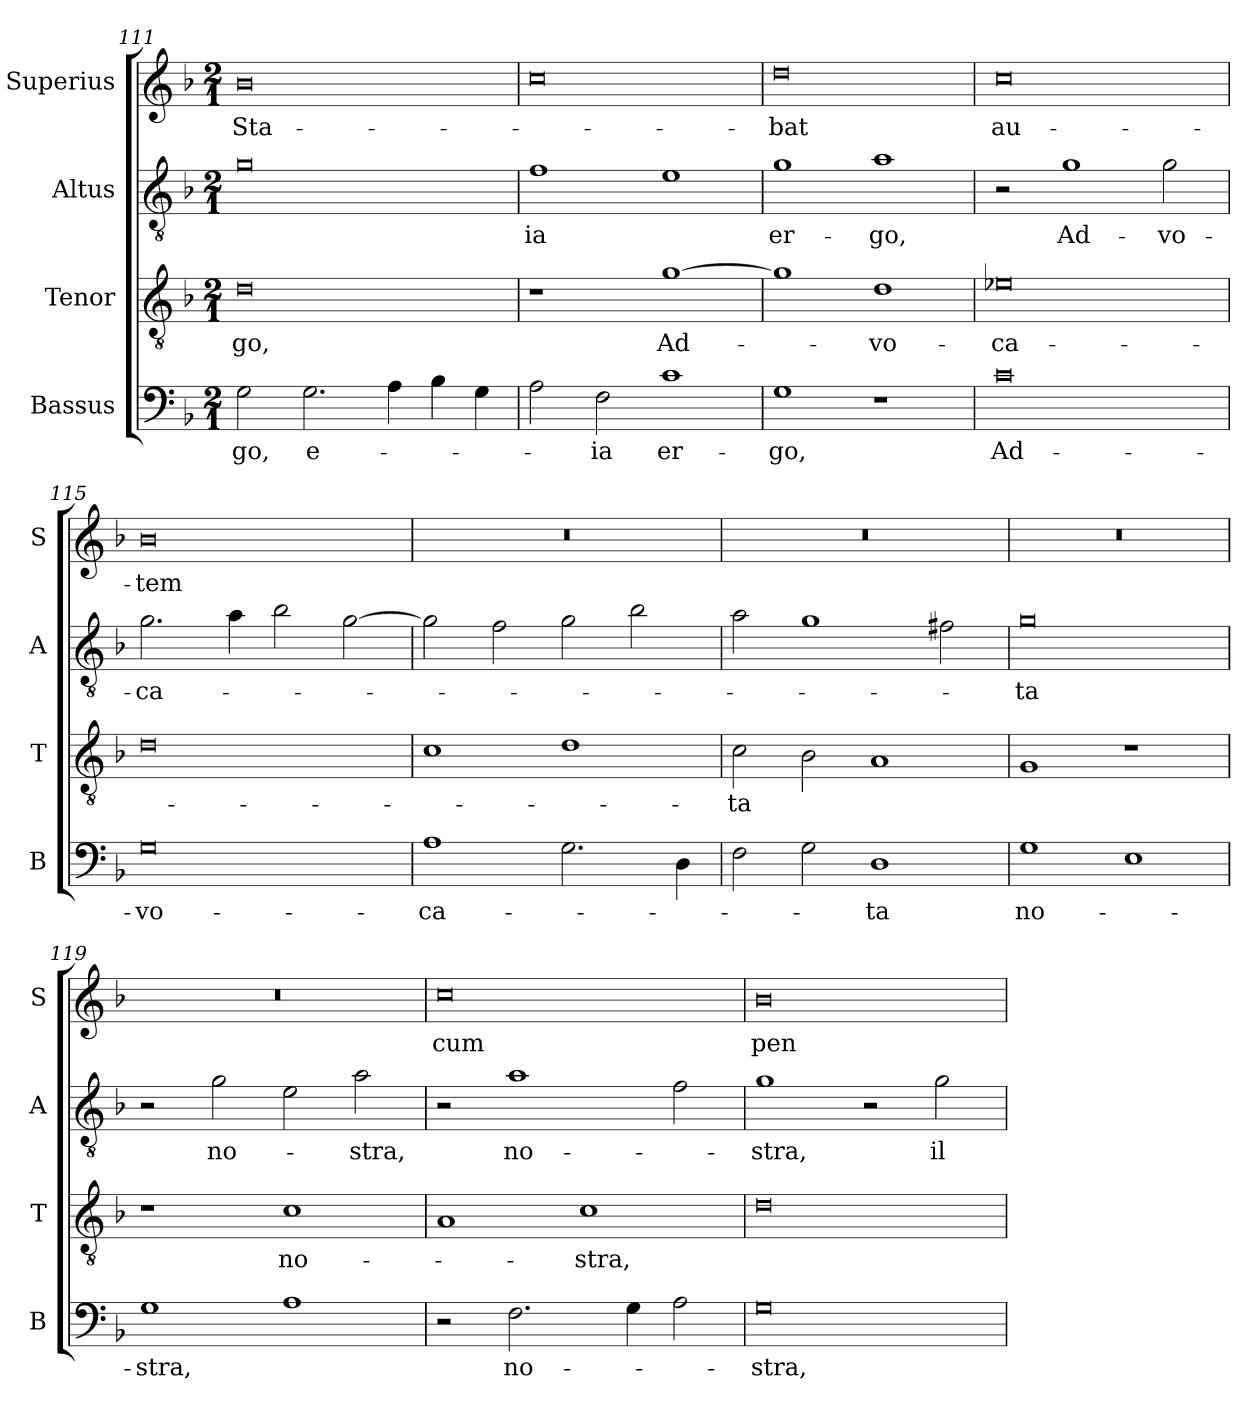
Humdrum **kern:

**kern	**text	**kern	**text	**kern	**text	**kern	**text
*part4	*part4	*part3	*part3	*part2	*part2	*part1	*part1
*staff4	*staff4	*staff3	*staff3	*staff2	*staff2	*staff1	*staff1
*I"Bassus	*	*I"Tenor	*	*I"Altus	*	*I"Superius	*
*I'B	*	*I'T	*	*I'A	*	*I'S	*
*clefF4	*	*clefGv2	*	*clefGv2	*	*clefG2	*
*k[b-]	*	*k[b-]	*	*k[b-]	*	*k[b-]	*
*F:	*	*F:	*	*F:	*	*F:	*
*M2/1	*	*M2/1	*	*M2/1	*	*M2/1	*
=111	=111	=111	=111	=111	=111	=111	=111
2G	-go,	0d	-go,	0g	.	0b-	Sta-
2.G	e-	.	.	.	.	.	.
4A	.	.	.	.	.	.	.
4B-	.	.	.	.	.	.	.
4G	.	.	.	.	.	.	.
=112	=112	=112	=112	=112	=112	=112	=112
2A	.	1r	.	1f	-ia	0cc	.
2F	-ia	.	.	.	.	.	.
1c	er-	[1g	Ad-	1e	.	.	.
=113	=113	=113	=113	=113	=113	=113	=113
1G	-go,	1g]	.	1g	er-	0dd	-bat
1r	.	1d	-vo-	1a	-go,	.	.
=114	=114	=114	=114	=114	=114	=114	=114
0c	Ad-	0e-X	-ca-	2r	.	0cc	au-
.	.	.	.	1g	Ad-	.	.
.	.	.	.	2g	-vo-	.	.
=115	=115	=115	=115	=115	=115	=115	=115
0G	-vo-	0d	.	2.g	-ca-	0b-	-tem
.	.	.	.	4a	.	.	.
.	.	.	.	2b-	.	.	.
.	.	.	.	[2g	.	.	.
=116	=116	=116	=116	=116	=116	=116	=116
1A	-ca-	1c	.	2g]	.	0r	.
.	.	.	.	2f	.	.	.
2.G	.	1d	.	2g	.	.	.
.	.	.	.	2b-	.	.	.
4D	.	.	.	.	.	.	.
=117	=117	=117	=117	=117	=117	=117	=117
2F	.	2c	-ta	2a	.	0r	.
2G	.	2B-	.	1g	.	.	.
1D	-ta	1A	.	.	.	.	.
.	.	.	.	2f#X	.	.	.
=118	=118	=118	=118	=118	=118	=118	=118
1G	no-	1G	.	0g	-ta	0r	.
1E	.	1r	.	.	.	.	.
=119	=119	=119	=119	=119	=119	=119	=119
1G	-stra,	1r	.	2r	.	0r	.
.	.	.	.	2g	no-	.	.
1A	.	1c	no-	2e	.	.	.
.	.	.	.	2a	-stra,	.	.
=120	=120	=120	=120	=120	=120	=120	=120
2r	.	1A	.	2r	.	0cc	cum
2.F	no-	.	.	1a	no-	.	.
.	.	1c	-stra,	.	.	.	.
4G	.	.	.	.	.	.	.
2A	.	.	.	2f	.	.	.
=121	=121	=121	=121	=121	=121	=121	=121
0G	-stra,	0d	.	1g	-stra,	0b-	pen-
.	.	.	.	2r	.	.	.
.	.	.	.	2g	il-	.	.
=	=	=	=	=	=	=	=
*-	*-	*-	*-	*-	*-	*-	*-
